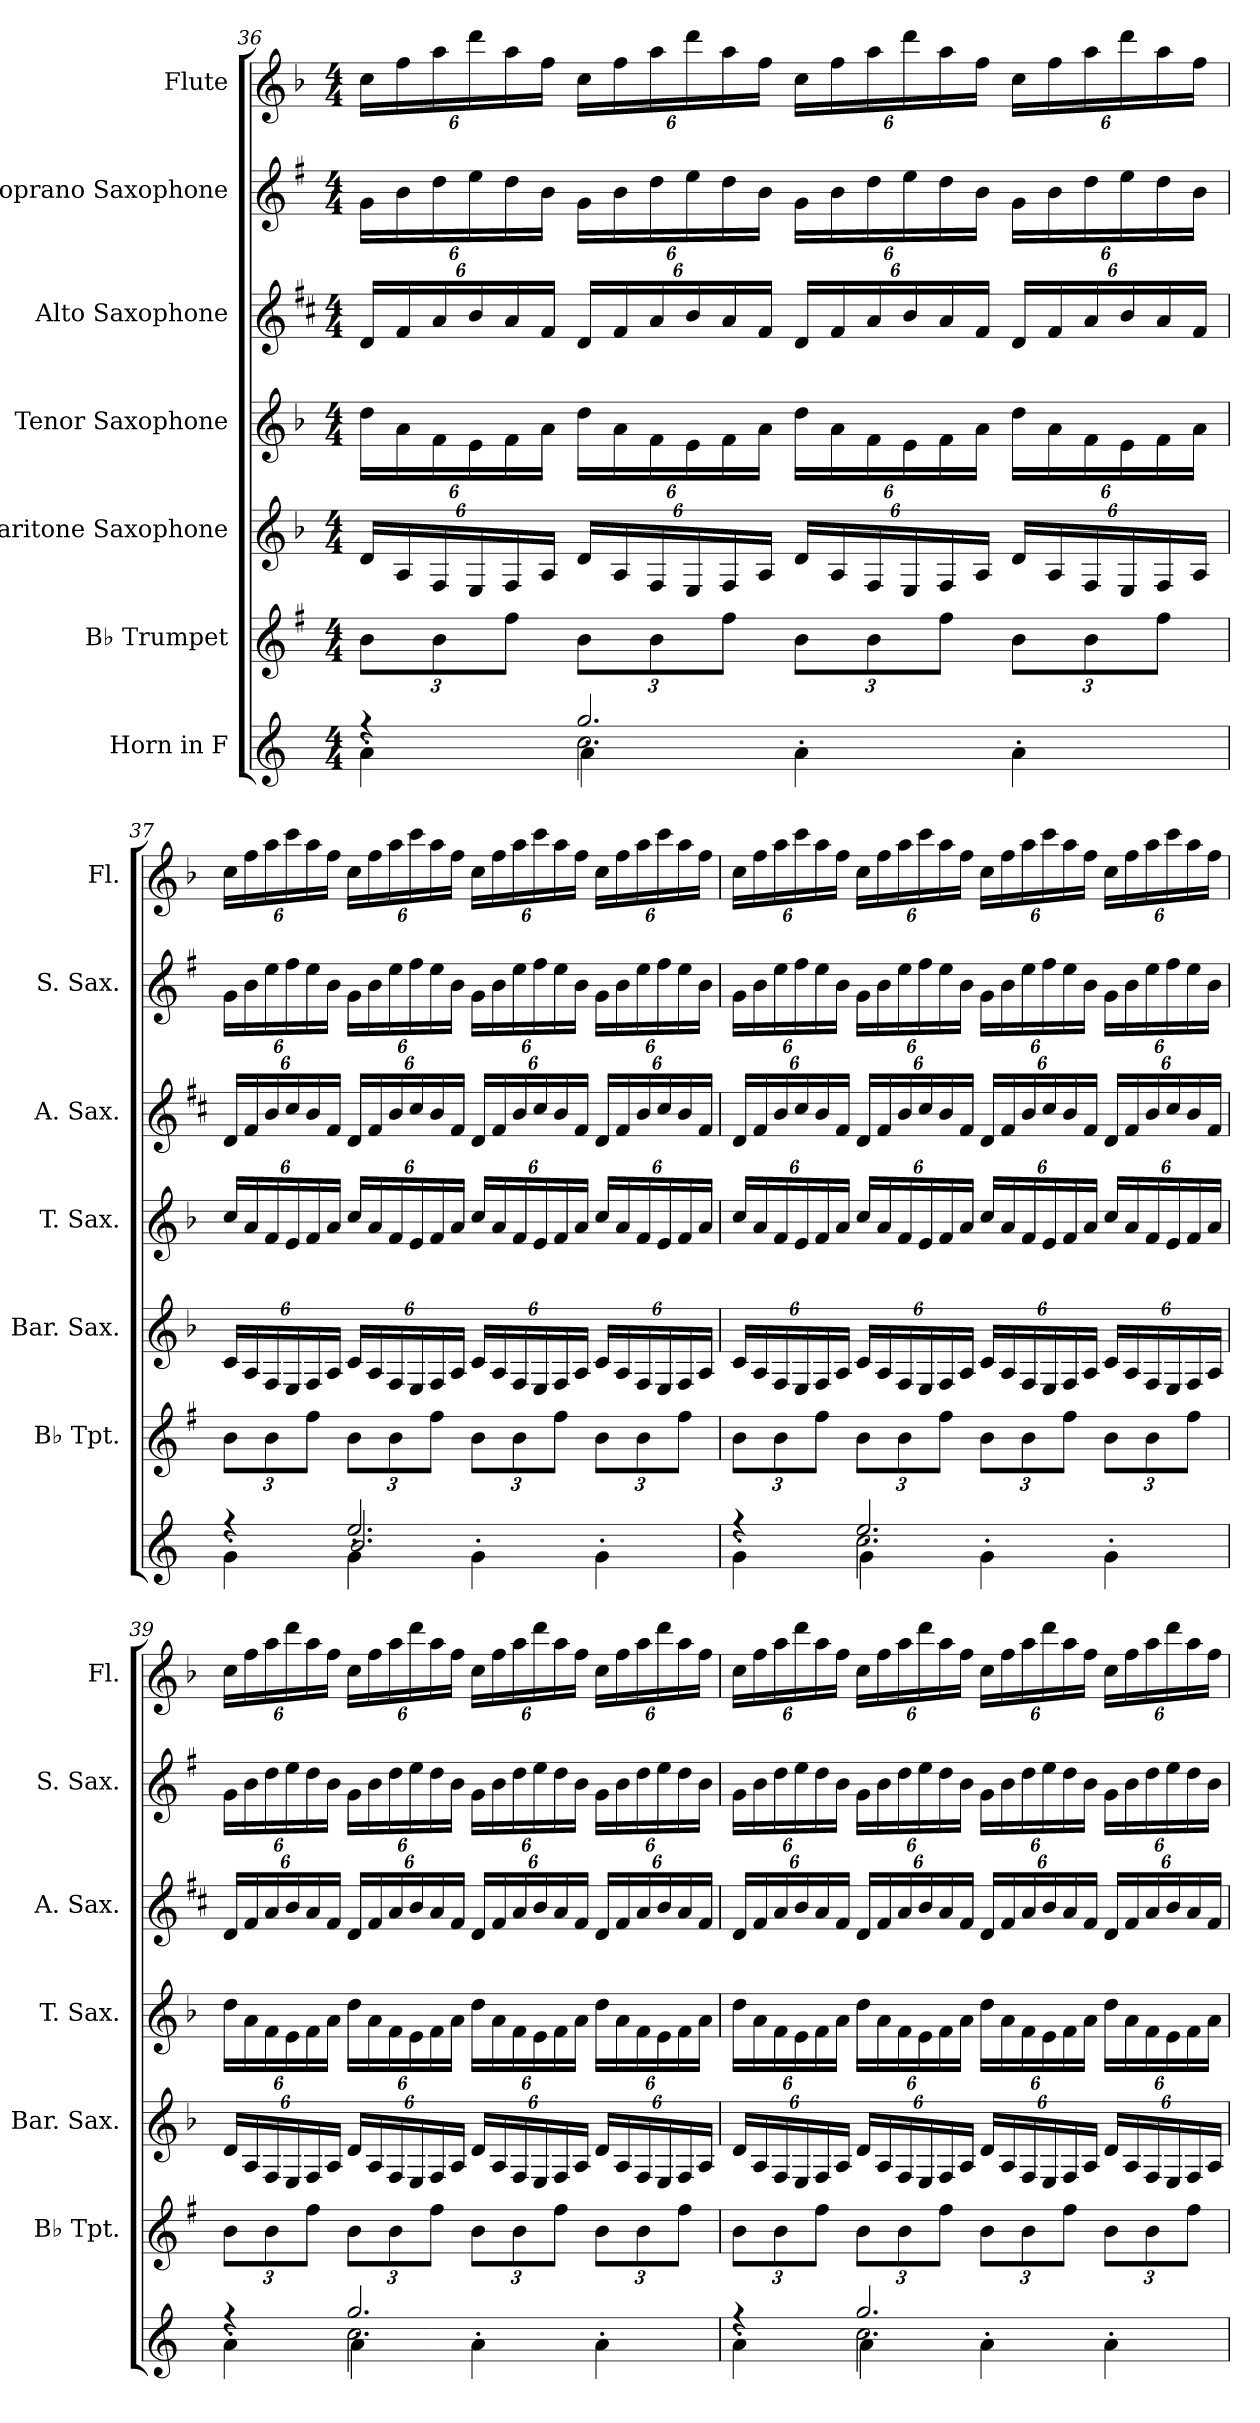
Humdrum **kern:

**kern	**kern	**kern	**kern	**kern	**kern	**kern
*part7	*part6	*part5	*part4	*part3	*part2	*part1
*staff7	*staff6	*staff5	*staff4	*staff3	*staff2	*staff1
*I"Horn in F	*I"B♭ Trumpet	*I"Baritone Saxophone	*I"Tenor Saxophone	*I"Alto Saxophone	*I"Soprano Saxophone	*I"Flute
*	*I'B♭ Tpt.	*I'Bar. Sax.	*I'T. Sax.	*I'A. Sax.	*I'S. Sax.	*I'Fl.
!!LO:PB:g=z
*clefG2	*clefG2	*clefG2	*clefG2	*clefG2	*clefG2	*clefG2
*ITrd4c7	*ITrd1c2	*ITrd12c21	*ITrd8c14	*ITrd5c9	*ITrd1c2	*
*k[b-]	*k[b-]	*k[b-]	*k[b-]	*k[b-]	*k[b-]	*k[b-]
*M4/4	*M4/4	*M4/4	*M4/4	*M4/4	*M4/4	*M4/4
=36	=36	=36	=36	=36	=36	=36
*^	*	*	*	*	*	*
*	*^	*	*	*	*	*	*
*	*	*	*Xbrackettup	*Xbrackettup	*Xbrackettup	*Xbrackettup	*Xbrackettup	*Xbrackettup
4rff	4ryy	4d'\	12a\L	24D/LL	24d\LL	24F/LL	24f\LL	24cc\LL
.	.	.	.	24AA/	24A\	24A/	24a\	24ff\
.	.	.	12a\	24FF/	24F\	24c/	24cc\	24aa\
.	.	.	.	24EE/	24E\	24d/	24dd\	24ddd\
.	.	.	12ee\J	24FF/	24F\	24c/	24cc\	24aa\
.	.	.	.	24AA/JJ	24A\JJ	24A/JJ	24a\JJ	24ff\JJ
2.cc/	2.f\	4d'\	12a\L	24D/LL	24d\LL	24F/LL	24f\LL	24cc\LL
.	.	.	.	24AA/	24A\	24A/	24a\	24ff\
.	.	.	12a\	24FF/	24F\	24c/	24cc\	24aa\
.	.	.	.	24EE/	24E\	24d/	24dd\	24ddd\
.	.	.	12ee\J	24FF/	24F\	24c/	24cc\	24aa\
.	.	.	.	24AA/JJ	24A\JJ	24A/JJ	24a\JJ	24ff\JJ
.	.	4d'\	12a\L	24D/LL	24d\LL	24F/LL	24f\LL	24cc\LL
.	.	.	.	24AA/	24A\	24A/	24a\	24ff\
.	.	.	12a\	24FF/	24F\	24c/	24cc\	24aa\
.	.	.	.	24EE/	24E\	24d/	24dd\	24ddd\
.	.	.	12ee\J	24FF/	24F\	24c/	24cc\	24aa\
.	.	.	.	24AA/JJ	24A\JJ	24A/JJ	24a\JJ	24ff\JJ
.	.	4d'\	12a\L	24D/LL	24d\LL	24F/LL	24f\LL	24cc\LL
.	.	.	.	24AA/	24A\	24A/	24a\	24ff\
.	.	.	12a\	24FF/	24F\	24c/	24cc\	24aa\
.	.	.	.	24EE/	24E\	24d/	24dd\	24ddd\
.	.	.	12ee\J	24FF/	24F\	24c/	24cc\	24aa\
.	.	.	.	24AA/JJ	24A\JJ	24A/JJ	24a\JJ	24ff\JJ
!!LO:PB:g=z
=37	=37	=37	=37	=37	=37	=37	=37	=37
4rff	4ryy	4c'\	12a\L	24C/LL	24c/LL	24F/LL	24f\LL	24cc\LL
.	.	.	.	24AA/	24A/	24A/	24a\	24ff\
.	.	.	12a\	24FF/	24F/	24d/	24dd\	24aa\
.	.	.	.	24EE/	24E/	24e/	24ee\	24ccc\
.	.	.	12ee\J	24FF/	24F/	24d/	24dd\	24aa\
.	.	.	.	24AA/JJ	24A/JJ	24A/JJ	24a\JJ	24ff\JJ
2.a/	2.e/	4c'\	12a\L	24C/LL	24c/LL	24F/LL	24f\LL	24cc\LL
.	.	.	.	24AA/	24A/	24A/	24a\	24ff\
.	.	.	12a\	24FF/	24F/	24d/	24dd\	24aa\
.	.	.	.	24EE/	24E/	24e/	24ee\	24ccc\
.	.	.	12ee\J	24FF/	24F/	24d/	24dd\	24aa\
.	.	.	.	24AA/JJ	24A/JJ	24A/JJ	24a\JJ	24ff\JJ
.	.	4c'\	12a\L	24C/LL	24c/LL	24F/LL	24f\LL	24cc\LL
.	.	.	.	24AA/	24A/	24A/	24a\	24ff\
.	.	.	12a\	24FF/	24F/	24d/	24dd\	24aa\
.	.	.	.	24EE/	24E/	24e/	24ee\	24ccc\
.	.	.	12ee\J	24FF/	24F/	24d/	24dd\	24aa\
.	.	.	.	24AA/JJ	24A/JJ	24A/JJ	24a\JJ	24ff\JJ
.	.	4c'\	12a\L	24C/LL	24c/LL	24F/LL	24f\LL	24cc\LL
.	.	.	.	24AA/	24A/	24A/	24a\	24ff\
.	.	.	12a\	24FF/	24F/	24d/	24dd\	24aa\
.	.	.	.	24EE/	24E/	24e/	24ee\	24ccc\
.	.	.	12ee\J	24FF/	24F/	24d/	24dd\	24aa\
.	.	.	.	24AA/JJ	24A/JJ	24A/JJ	24a\JJ	24ff\JJ
!!LO:PB:g=z
=38	=38	=38	=38	=38	=38	=38	=38	=38
4rff	4ryy	4c'\	12a\L	24C/LL	24c/LL	24F/LL	24f\LL	24cc\LL
.	.	.	.	24AA/	24A/	24A/	24a\	24ff\
.	.	.	12a\	24FF/	24F/	24d/	24dd\	24aa\
.	.	.	.	24EE/	24E/	24e/	24ee\	24ccc\
.	.	.	12ee\J	24FF/	24F/	24d/	24dd\	24aa\
.	.	.	.	24AA/JJ	24A/JJ	24A/JJ	24a\JJ	24ff\JJ
2.a/	2.f\	4c'\	12a\L	24C/LL	24c/LL	24F/LL	24f\LL	24cc\LL
.	.	.	.	24AA/	24A/	24A/	24a\	24ff\
.	.	.	12a\	24FF/	24F/	24d/	24dd\	24aa\
.	.	.	.	24EE/	24E/	24e/	24ee\	24ccc\
.	.	.	12ee\J	24FF/	24F/	24d/	24dd\	24aa\
.	.	.	.	24AA/JJ	24A/JJ	24A/JJ	24a\JJ	24ff\JJ
.	.	4c'\	12a\L	24C/LL	24c/LL	24F/LL	24f\LL	24cc\LL
.	.	.	.	24AA/	24A/	24A/	24a\	24ff\
.	.	.	12a\	24FF/	24F/	24d/	24dd\	24aa\
.	.	.	.	24EE/	24E/	24e/	24ee\	24ccc\
.	.	.	12ee\J	24FF/	24F/	24d/	24dd\	24aa\
.	.	.	.	24AA/JJ	24A/JJ	24A/JJ	24a\JJ	24ff\JJ
.	.	4c'\	12a\L	24C/LL	24c/LL	24F/LL	24f\LL	24cc\LL
.	.	.	.	24AA/	24A/	24A/	24a\	24ff\
.	.	.	12a\	24FF/	24F/	24d/	24dd\	24aa\
.	.	.	.	24EE/	24E/	24e/	24ee\	24ccc\
.	.	.	12ee\J	24FF/	24F/	24d/	24dd\	24aa\
.	.	.	.	24AA/JJ	24A/JJ	24A/JJ	24a\JJ	24ff\JJ
!!LO:PB:g=z
=39	=39	=39	=39	=39	=39	=39	=39	=39
4rff	4ryy	4d'\	12a\L	24D/LL	24d\LL	24F/LL	24f\LL	24cc\LL
.	.	.	.	24AA/	24A\	24A/	24a\	24ff\
.	.	.	12a\	24FF/	24F\	24c/	24cc\	24aa\
.	.	.	.	24EE/	24E\	24d/	24dd\	24ddd\
.	.	.	12ee\J	24FF/	24F\	24c/	24cc\	24aa\
.	.	.	.	24AA/JJ	24A\JJ	24A/JJ	24a\JJ	24ff\JJ
2.cc/	2.f\	4d'\	12a\L	24D/LL	24d\LL	24F/LL	24f\LL	24cc\LL
.	.	.	.	24AA/	24A\	24A/	24a\	24ff\
.	.	.	12a\	24FF/	24F\	24c/	24cc\	24aa\
.	.	.	.	24EE/	24E\	24d/	24dd\	24ddd\
.	.	.	12ee\J	24FF/	24F\	24c/	24cc\	24aa\
.	.	.	.	24AA/JJ	24A\JJ	24A/JJ	24a\JJ	24ff\JJ
.	.	4d'\	12a\L	24D/LL	24d\LL	24F/LL	24f\LL	24cc\LL
.	.	.	.	24AA/	24A\	24A/	24a\	24ff\
.	.	.	12a\	24FF/	24F\	24c/	24cc\	24aa\
.	.	.	.	24EE/	24E\	24d/	24dd\	24ddd\
.	.	.	12ee\J	24FF/	24F\	24c/	24cc\	24aa\
.	.	.	.	24AA/JJ	24A\JJ	24A/JJ	24a\JJ	24ff\JJ
.	.	4d'\	12a\L	24D/LL	24d\LL	24F/LL	24f\LL	24cc\LL
.	.	.	.	24AA/	24A\	24A/	24a\	24ff\
.	.	.	12a\	24FF/	24F\	24c/	24cc\	24aa\
.	.	.	.	24EE/	24E\	24d/	24dd\	24ddd\
.	.	.	12ee\J	24FF/	24F\	24c/	24cc\	24aa\
.	.	.	.	24AA/JJ	24A\JJ	24A/JJ	24a\JJ	24ff\JJ
!!LO:PB:g=z
=40	=40	=40	=40	=40	=40	=40	=40	=40
4rff	4ryy	4d'\	12a\L	24D/LL	24d\LL	24F/LL	24f\LL	24cc\LL
.	.	.	.	24AA/	24A\	24A/	24a\	24ff\
.	.	.	12a\	24FF/	24F\	24c/	24cc\	24aa\
.	.	.	.	24EE/	24E\	24d/	24dd\	24ddd\
.	.	.	12ee\J	24FF/	24F\	24c/	24cc\	24aa\
.	.	.	.	24AA/JJ	24A\JJ	24A/JJ	24a\JJ	24ff\JJ
2.cc/	2.f\	4d'\	12a\L	24D/LL	24d\LL	24F/LL	24f\LL	24cc\LL
.	.	.	.	24AA/	24A\	24A/	24a\	24ff\
.	.	.	12a\	24FF/	24F\	24c/	24cc\	24aa\
.	.	.	.	24EE/	24E\	24d/	24dd\	24ddd\
.	.	.	12ee\J	24FF/	24F\	24c/	24cc\	24aa\
.	.	.	.	24AA/JJ	24A\JJ	24A/JJ	24a\JJ	24ff\JJ
.	.	4d'\	12a\L	24D/LL	24d\LL	24F/LL	24f\LL	24cc\LL
.	.	.	.	24AA/	24A\	24A/	24a\	24ff\
.	.	.	12a\	24FF/	24F\	24c/	24cc\	24aa\
.	.	.	.	24EE/	24E\	24d/	24dd\	24ddd\
.	.	.	12ee\J	24FF/	24F\	24c/	24cc\	24aa\
.	.	.	.	24AA/JJ	24A\JJ	24A/JJ	24a\JJ	24ff\JJ
.	.	4d'\	12a\L	24D/LL	24d\LL	24F/LL	24f\LL	24cc\LL
.	.	.	.	24AA/	24A\	24A/	24a\	24ff\
.	.	.	12a\	24FF/	24F\	24c/	24cc\	24aa\
.	.	.	.	24EE/	24E\	24d/	24dd\	24ddd\
.	.	.	12ee\J	24FF/	24F\	24c/	24cc\	24aa\
.	.	.	.	24AA/JJ	24A\JJ	24A/JJ	24a\JJ	24ff\JJ
*v	*v	*v	*	*	*	*	*	*
=	=	=	=	=	=	=
*-	*-	*-	*-	*-	*-	*-
